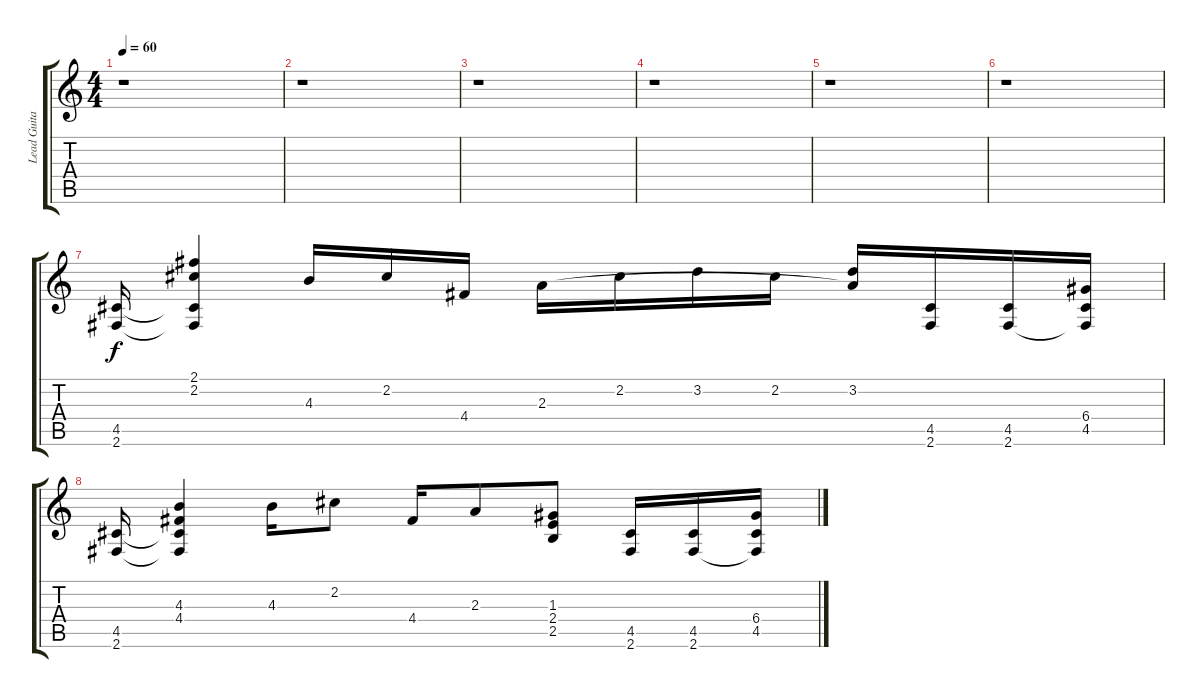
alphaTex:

\track ("Lead Guitar" "Lead Guita") {instrument acousticguitarnylon}
\staff {score tabs}
\tuning (E4 B3 G3 D3 A2 E2) {hide}
\ts (4 4)
\tempo 60
\clef g2
\ks c
r.1{dy f} |
r.1 |
r.1 |
r.1 |
r.1 |
r.1 |
(4.5 2.6).16{instrument acousticguitarsteel} (2.1 2.2 4.5{t} 2.6{t}).4 4.3.16 2.2.16 4.4.16 2.3.16 2.2.16 3.2.16 2.2.16 (3.2 2.3{t}).16 (4.5 2.6).16 (4.5 2.6).16 (6.4 4.5 2.6{t}).16 |
(4.5 2.6).16 (4.3 4.4 4.5{t} 2.6{t}).4 4.3.16 2.2.8 4.4.16 2.3.8 (1.3 2.4 2.5).8 (4.5 2.6).16 (4.5 2.6).16 (6.4 4.5 2.6{t}).16
